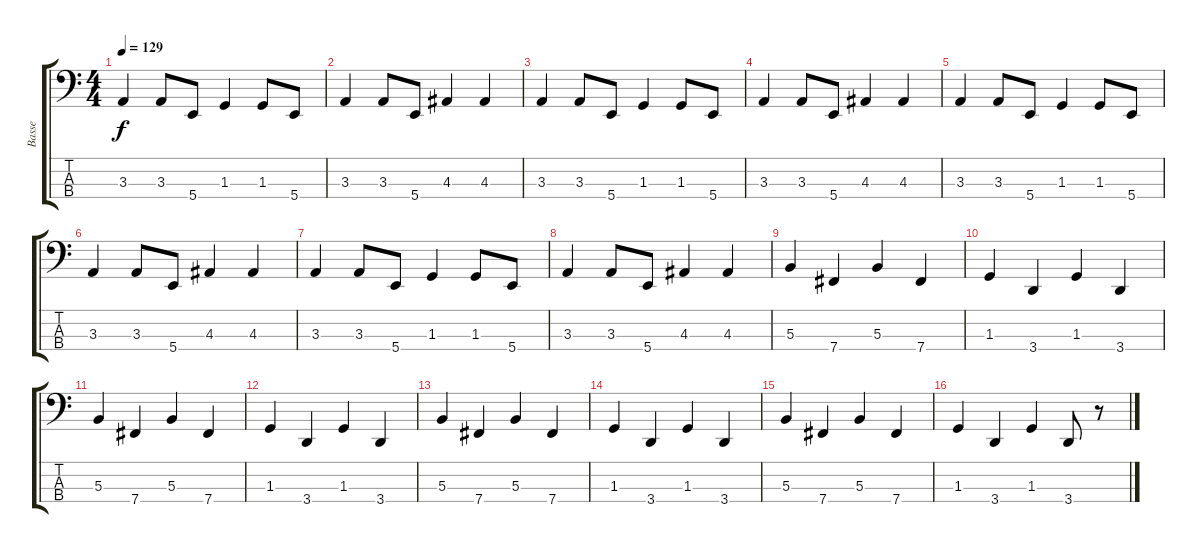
\track ("Basse" "Basse") {instrument electricbassfinger}
\staff {score tabs}
\tuning (E2 B1 Gb1 B0) {hide}
\ts (4 4)
\tempo 129
\clef f4
\ks c
3.3.4{dy f} 3.3.8 5.4.8 1.3.4 1.3.8 5.4.8 |
3.3.4 3.3.8 5.4.8 4.3.4 4.3.4 |
3.3.4 3.3.8 5.4.8 1.3.4 1.3.8 5.4.8 |
3.3.4 3.3.8 5.4.8 4.3.4 4.3.4 |
3.3.4 3.3.8 5.4.8 1.3.4 1.3.8 5.4.8 |
3.3.4 3.3.8 5.4.8 4.3.4 4.3.4 |
3.3.4 3.3.8 5.4.8 1.3.4 1.3.8 5.4.8 |
3.3.4 3.3.8 5.4.8 4.3.4 4.3.4 |
5.3.4 7.4.4 5.3.4 7.4.4 |
1.3.4 3.4.4 1.3.4 3.4.4 |
5.3.4 7.4.4 5.3.4 7.4.4 |
1.3.4 3.4.4 1.3.4 3.4.4 |
5.3.4 7.4.4 5.3.4 7.4.4 |
1.3.4 3.4.4 1.3.4 3.4.4 |
5.3.4 7.4.4 5.3.4 7.4.4 |
1.3.4 3.4.4 1.3.4 3.4.8 r.8
